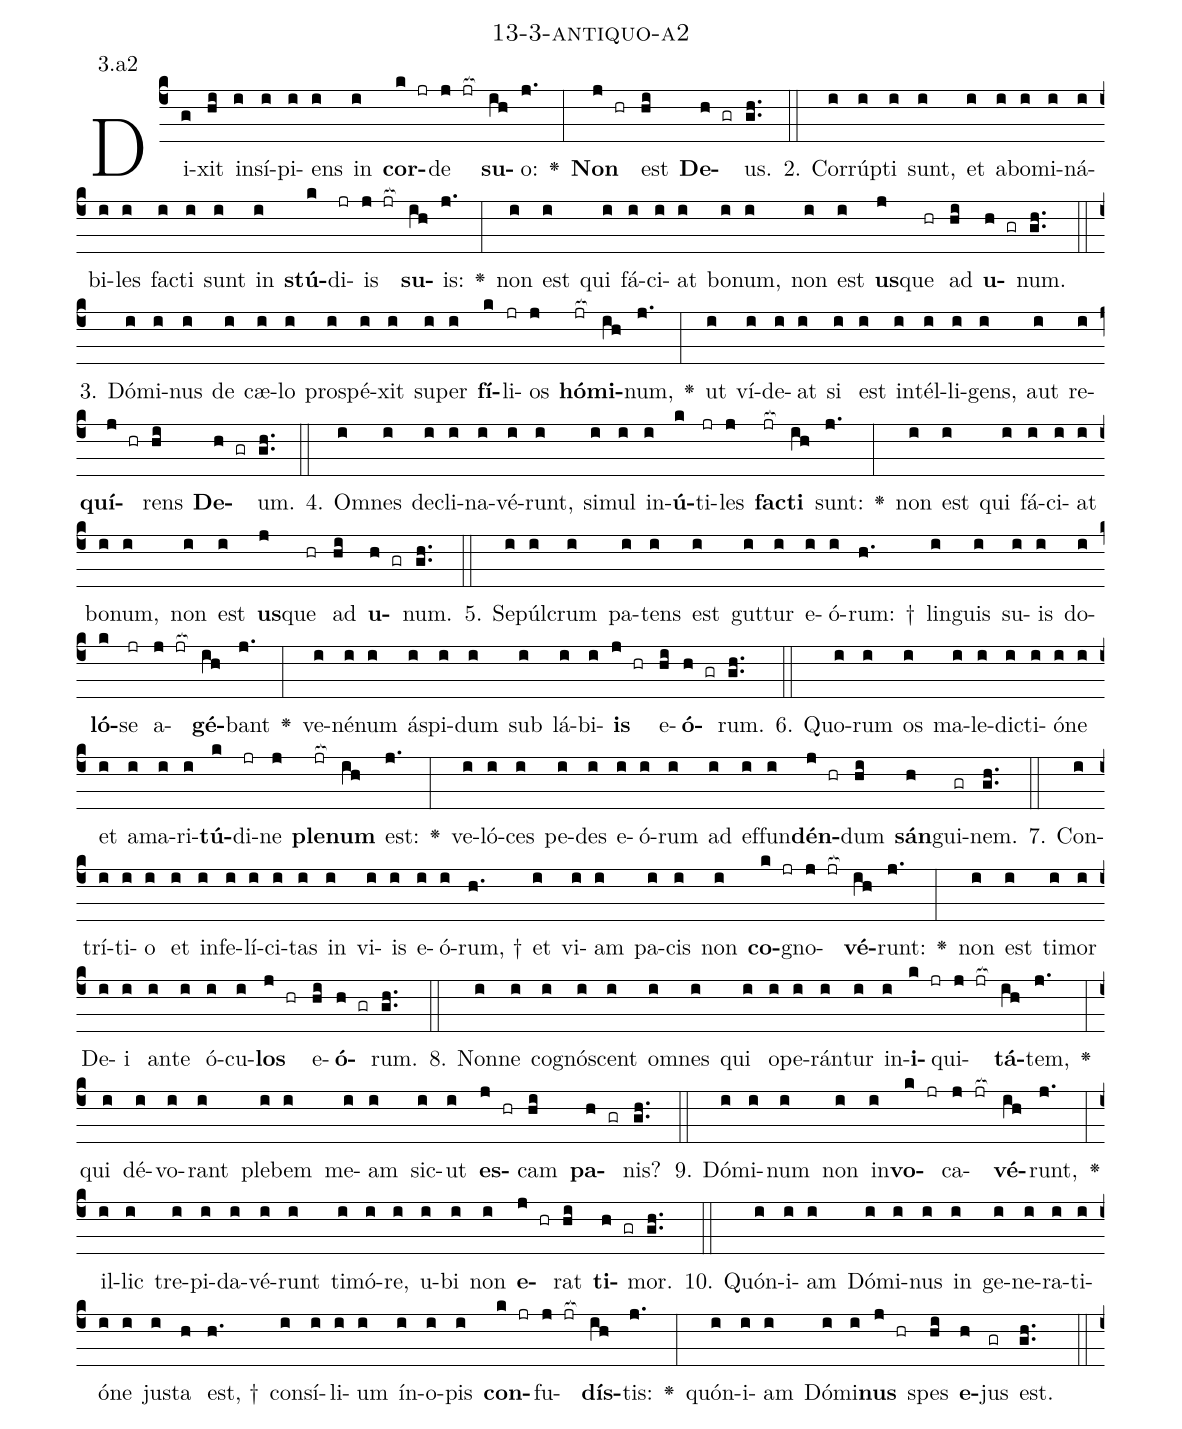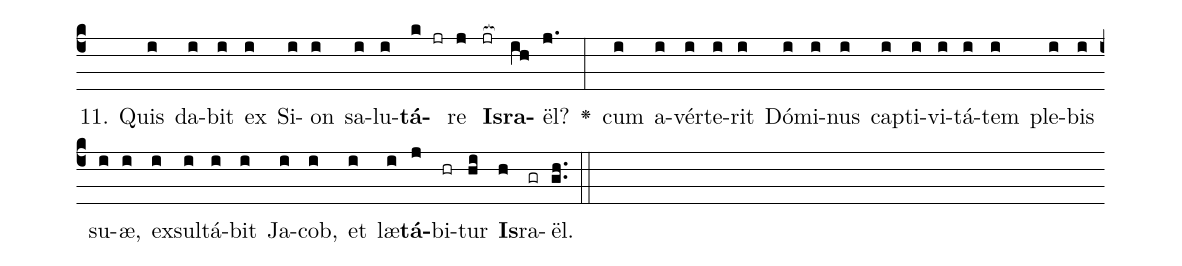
name: 13-3-antiquo-a2;
annotation: 3.a2;
%%
(c4)Di(g)xit(hi) in(i)sí(i)pi(i)ens(i) in(i) <b>cor</b>(k jr)de(j jr[ocb:1{]) <b>su</b>(ih[ocb:0}])o:(j.) <v>\greheightstar</v>(:) <b>Non</b>(j hr) est(hi) <b>De</b>(h gr)us.(gh..) (::)
2. Cor(i)rúp(i)ti(i) sunt,(i) et(i) ab(i)o(i)mi(i)ná(i)bi(i)les(i) fac(i)ti(i) sunt(i) in(i) <b>stú</b>(k)di(jr)is(j jr[ocb:1{]) <b>su</b>(ih[ocb:0}])is:(j.) <v>\greheightstar</v>(:) non(i) est(i) qui(i) fá(i)ci(i)at(i) bo(i)num,(i) non(i) est(i) <b>us</b>(j)que(hr) ad(hi) <b>u</b>(h gr)num.(gh..) (::)
3. Dó(i)mi(i)nus(i) de(i) cæ(i)lo(i) pro(i)spé(i)xit(i) su(i)per(i) <b>fí</b>(k)li(jr)os(j) <b>hó</b>(jr[ocb:1{])<b>mi</b>(ih[ocb:0}])num,(j.) <v>\greheightstar</v>(:) ut(i) ví(i)de(i)at(i) si(i) est(i) in(i)tél(i)li(i)gens,(i) aut(i) re(i)<b>quí</b>(j hr)rens(hi) <b>De</b>(h gr)um.(gh..) (::)
4. Om(i)nes(i) de(i)cli(i)na(i)vé(i)runt,(i) si(i)mul(i) in(i)<b>ú</b>(k)ti(jr)les(j) <b>fac</b>(jr[ocb:1{])<b>ti</b>(ih[ocb:0}]) sunt:(j.) <v>\greheightstar</v>(:) non(i) est(i) qui(i) fá(i)ci(i)at(i) bo(i)num,(i) non(i) est(i) <b>us</b>(j)que(hr) ad(hi) <b>u</b>(h gr)num.(gh..) (::)
5. Se(i)púl(i)crum(i) pa(i)tens(i) est(i) gut(i)tur(i) e(i)ó(i)rum: †(h.) lin(i)guis(i) su(i)is(i) do(i)<b>ló</b>(k)se(jr) a(j jr[ocb:1{])<b>gé</b>(ih[ocb:0}])bant(j.) <v>\greheightstar</v>(:) ve(i)né(i)num(i) ás(i)pi(i)dum(i) sub(i) lá(i)bi(i)<b>is</b>(j hr) e(hi)<b>ó</b>(h gr)rum.(gh..) (::)
6. Quo(i)rum(i) os(i) ma(i)le(i)dic(i)ti(i)ó(i)ne(i) et(i) a(i)ma(i)ri(i)<b>tú</b>(k)di(jr)ne(j) <b>ple</b>(jr[ocb:1{])<b>num</b>(ih[ocb:0}]) est:(j.) <v>\greheightstar</v>(:) ve(i)ló(i)ces(i) pe(i)des(i) e(i)ó(i)rum(i) ad(i) ef(i)fun(i)<b>dén</b>(j hr)dum(hi) <b>sán</b>(h)gui(gr)nem.(gh..) (::)
7. Con(i)trí(i)ti(i)o(i) et(i) in(i)fe(i)lí(i)ci(i)tas(i) in(i) vi(i)is(i) e(i)ó(i)rum, †(h.) et(i) vi(i)am(i) pa(i)cis(i) non(i) <b>co</b>(k jr)gno(j jr[ocb:1{])<b>vé</b>(ih[ocb:0}])runt:(j.) <v>\greheightstar</v>(:) non(i) est(i) ti(i)mor(i) De(i)i(i) an(i)te(i) ó(i)cu(i)<b>los</b>(j hr) e(hi)<b>ó</b>(h gr)rum.(gh..) (::)
8. Non(i)ne(i) co(i)gnó(i)scent(i) om(i)nes(i) qui(i) o(i)pe(i)rán(i)tur(i) in(i)<b>i</b>(k jr)qui(j jr[ocb:1{])<b>tá</b>(ih[ocb:0}])tem,(j.) <v>\greheightstar</v>(:) qui(i) dé(i)vo(i)rant(i) ple(i)bem(i) me(i)am(i) sic(i)ut(i) <b>es</b>(j hr)cam(hi) <b>pa</b>(h gr)nis?(gh..) (::)
9. Dó(i)mi(i)num(i) non(i) in(i)<b>vo</b>(k jr)ca(j jr[ocb:1{])<b>vé</b>(ih[ocb:0}])runt,(j.) <v>\greheightstar</v>(:) il(i)lic(i) tre(i)pi(i)da(i)vé(i)runt(i) ti(i)mó(i)re,(i) u(i)bi(i) non(i) <b>e</b>(j hr)rat(hi) <b>ti</b>(h gr)mor.(gh..) (::)
10. Quón(i)i(i)am(i) Dó(i)mi(i)nus(i) in(i) ge(i)ne(i)ra(i)ti(i)ó(i)ne(i) jus(i)ta(h) est, †(h.) con(i)sí(i)li(i)um(i) ín(i)o(i)pis(i) <b>con</b>(k jr)fu(j jr[ocb:1{])<b>dís</b>(ih[ocb:0}])tis:(j.) <v>\greheightstar</v>(:) quón(i)i(i)am(i) Dó(i)mi(i)<b>nus</b>(j hr) spes(hi) <b>e</b>(h)jus(gr) est.(gh..) (::)
11. Quis(i) da(i)bit(i) ex(i) Si(i)on(i) sa(i)lu(i)<b>tá</b>(k jr)re(j) <b>Is</b>(jr[ocb:1{])<b>ra</b>(ih[ocb:0}])ël?(j.) <v>\greheightstar</v>(:) cum(i) a(i)vér(i)te(i)rit(i) Dó(i)mi(i)nus(i) cap(i)ti(i)vi(i)tá(i)tem(i) ple(i)bis(i) su(i)æ,(i) ex(i)sul(i)tá(i)bit(i) Ja(i)cob,(i) et(i) læ(i)<b>tá</b>(j)bi(hr)tur(hi) <b>Is</b>(h)ra(gr)ël.(gh..) (::)
